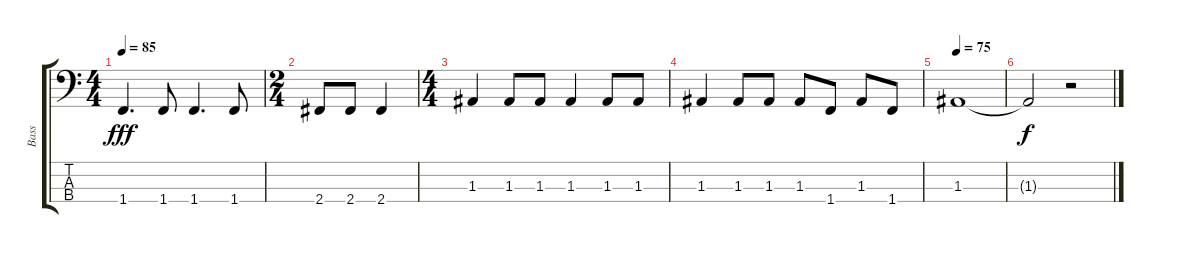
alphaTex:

\track ("Bass" "Bass") {instrument electricbassfinger}
\staff {score tabs}
\tuning (G2 D2 A1 E1) {hide}
\ts (4 4)
\tempo 85
\clef f4
\ks c
1.4.4{d dy fff} 1.4.8 1.4.4{d} 1.4.8 |
\ts (2 4)
2.4.8 2.4.8 2.4.4 |
\ts (4 4)
1.3.4 1.3.8 1.3.8 1.3.4 1.3.8 1.3.8 |
1.3.4 1.3.8 1.3.8 1.3.8 1.4.8 1.3.8 1.4.8 |
\tempo 75
1.3.1 |
1.3{t}.2{dy f} r.2
